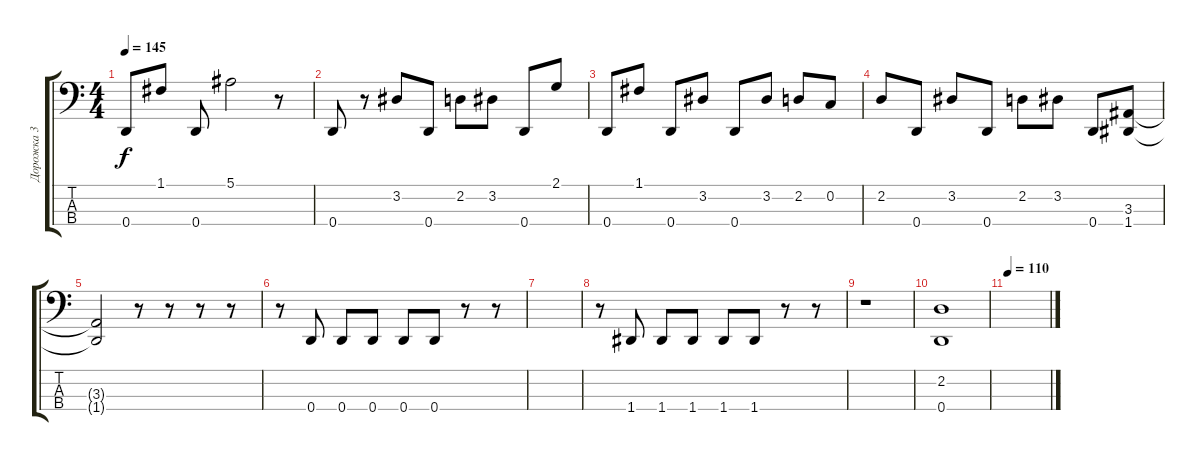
\track ("Дорожка 3" "Дорожка 3") {instrument slapbass1}
\staff {score tabs}
\tuning (F2 C2 G1 D1) {hide}
\ts (4 4)
\tempo 145
\clef f4
\ks c
0.4.8{dy f} 1.1.8 0.4.8 5.1.2 r.8 |
0.4.8 r.8 3.2.8 0.4.8 2.2.8 3.2.8 0.4.8 2.1.8 |
0.4.8 1.1.8 0.4.8 3.2.8 0.4.8 3.2.8 2.2.8 0.2.8 |
2.2.8 0.4.8 3.2.8 0.4.8 2.2.8 3.2.8 0.4.8 (3.3 1.4).8 |
(3.3{t} 1.4{t}).2 r.8 r.8 r.8 r.8 |
r.8 0.4.8 0.4.8 0.4.8 0.4.8 0.4.8 r.8 r.8 |
|
r.8 1.4.8 1.4.8 1.4.8 1.4.8 1.4.8 r.8 r.8 |
r.1 |
(2.2 0.4).1 |
\tempo 110
